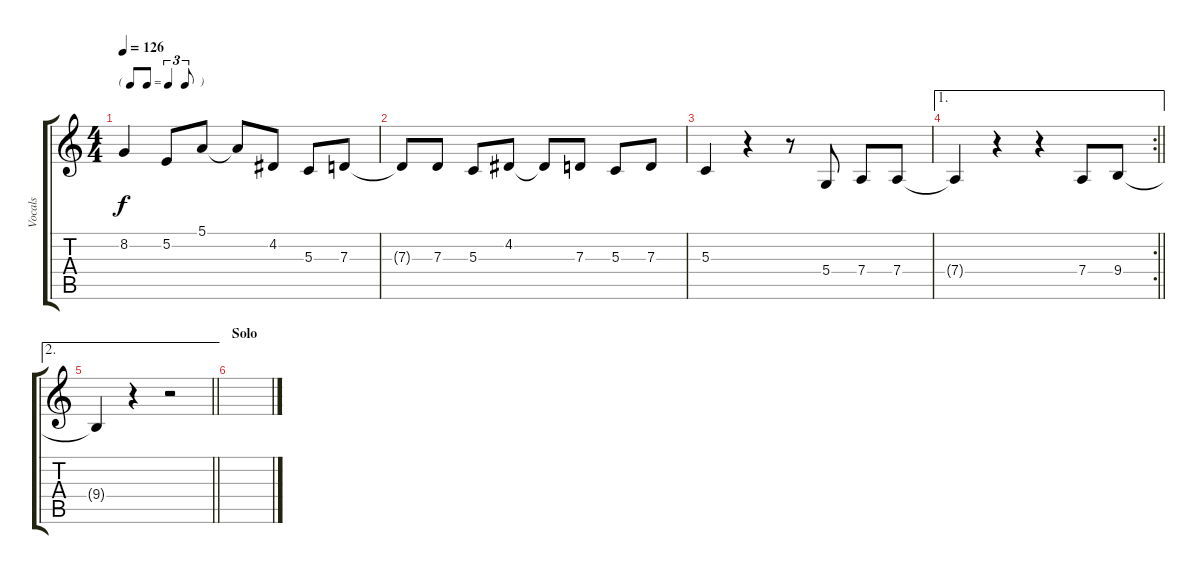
\track ("Vocals" "Vocals") {instrument clarinet}
\staff {score tabs}
\tuning (E4 B3 G3 D3 A2 E2) {hide}
\ts (4 4)
\tf triplet8th
\tempo 126
\clef g2
\ks c
8.2{t}.4{dy f} 5.2.8 5.1.8 5.1{t}.8 4.2.8 5.3.8 7.3.8 |
7.3{t}.8 7.3.8 5.3.8 4.2.8 4.2{t}.8 7.3.8 5.3.8 7.3.8 |
5.3.4 r.4 r.8 5.4.8 7.4.8 7.4.8 |
\ae 1
\rc 2
\barLineRight lightlight
7.4{t}.4 r.4 r.4 7.4.8 9.4.8 |
\ae 2
\barLineRight lightlight
9.4{t}.4 r.4 r.2 |
\section ("" "Solo")
